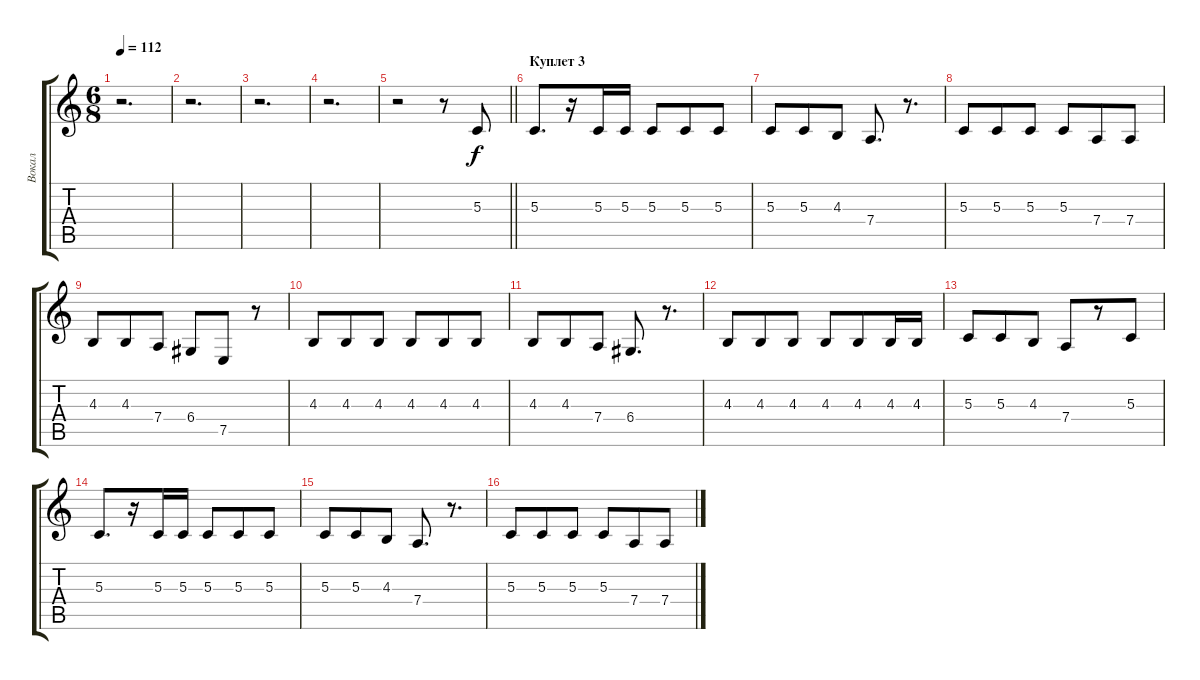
\track ("Вокал" "Вокал") {instrument altosax}
\staff {score tabs}
\tuning (E4 B3 G3 D3 A2 E2) {hide}
\ts (6 8)
\tempo 112
\clef g2
\ks c
r.2{d dy f} |
r.2{d} |
r.2{d} |
r.2{d} |
\barLineRight lightlight
r.2 r.8 5.3.8 |
\section ("" "Куплет 3")
5.3.8{d} r.16 5.3.16 5.3.16 5.3.8 5.3.8 5.3.8 |
5.3.8 5.3.8 4.3.8 7.4.8{d} r.8{d} |
5.3.8 5.3.8 5.3.8 5.3.8 7.4.8 7.4.8 |
4.3.8 4.3.8 7.4.8 6.4.8 7.5.8 r.8 |
4.3.8 4.3.8 4.3.8 4.3.8 4.3.8 4.3.8 |
4.3.8 4.3.8 7.4.8 6.4.8{d} r.8{d} |
4.3.8 4.3.8 4.3.8 4.3.8 4.3.8 4.3.16 4.3.16 |
5.3.8 5.3.8 4.3.8 7.4.8 r.8 5.3.8 |
5.3.8{d} r.16 5.3.16 5.3.16 5.3.8 5.3.8 5.3.8 |
5.3.8 5.3.8 4.3.8 7.4.8{d} r.8{d} |
5.3.8 5.3.8 5.3.8 5.3.8 7.4.8 7.4.8
